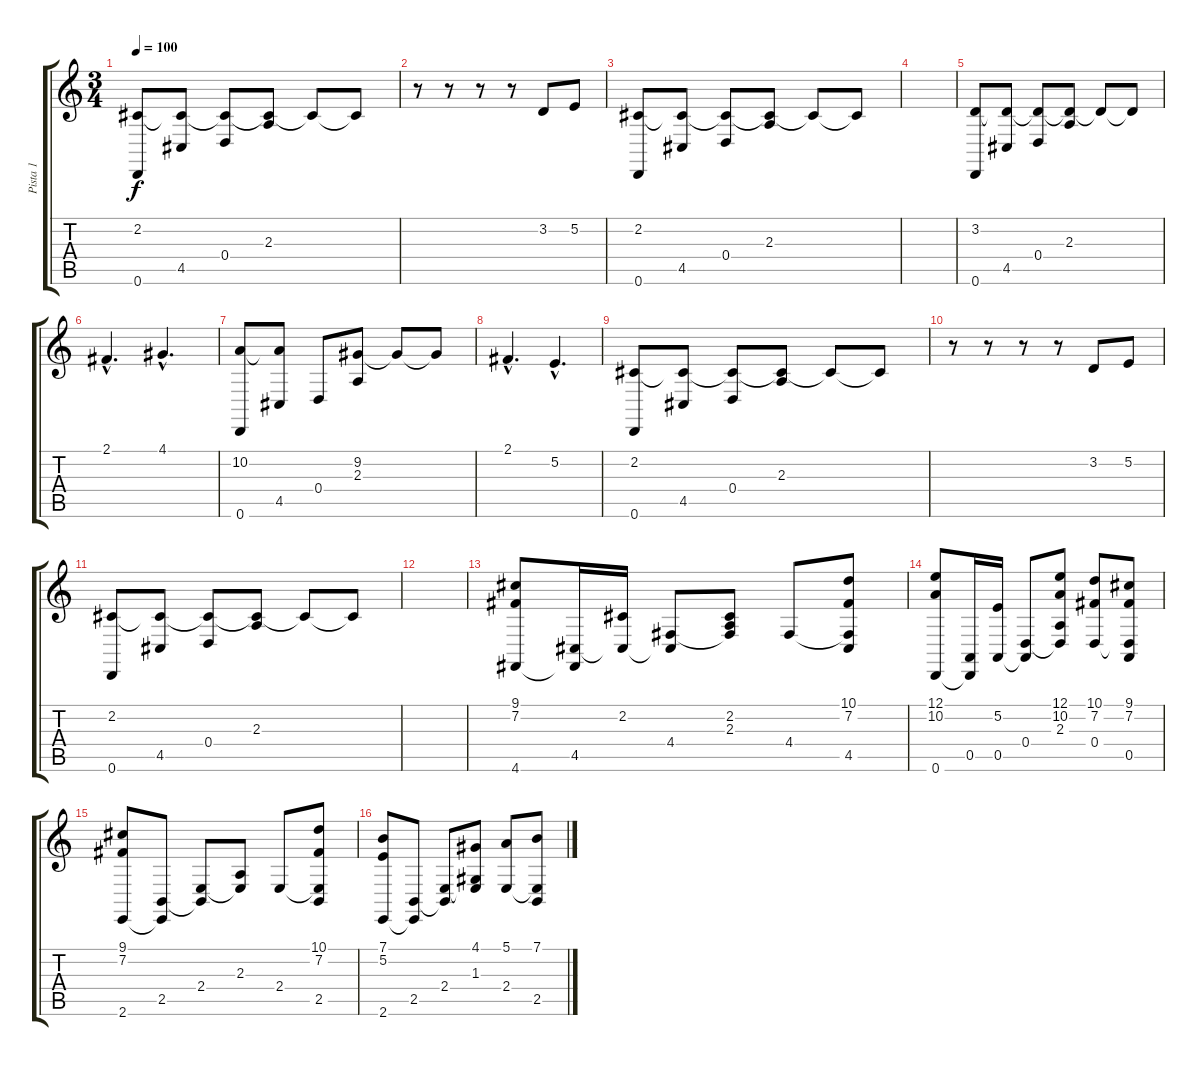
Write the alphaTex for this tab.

\track ("Pista 1" "Pista 1") {instrument acousticgrandpiano}
\staff {score tabs}
\tuning (E4 B3 G3 D3 A2 D2) {hide}
\ts (3 4)
\tempo 100
\clef g2
\ks c
(2.2 0.6).8{dy f} (2.2{t} 4.5).8 (2.2{t} 0.4).8 (2.2{t} 2.3).8 2.2{t}.8 2.2{t}.8 |
r.8 r.8 r.8 r.8 3.2.8 5.2.8 |
(2.2 0.6).8 (2.2{t} 4.5).8 (2.2{t} 0.4).8 (2.2{t} 2.3).8 2.2{t}.8 2.2{t}.8 |
|
(3.2 0.6).8 (3.2{t} 4.5).8 (3.2{t} 0.4).8 (3.2{t} 2.3).8 3.2{t}.8 3.2{t}.8 |
2.1{hac}.4{d} 4.1{hac}.4{d} |
(10.2 0.6).8 (10.2{t} 4.5).8 0.4.8 (9.2 2.3).8 9.2{t}.8 9.2{t}.8 |
2.1{hac}.4{d} 5.2{hac}.4{d} |
(2.2 0.6).8 (2.2{t} 4.5).8 (2.2{t} 0.4).8 (2.2{t} 2.3).8 2.2{t}.8 2.2{t}.8 |
r.8 r.8 r.8 r.8 3.2.8 5.2.8 |
(2.2 0.6).8 (2.2{t} 4.5).8 (2.2{t} 0.4).8 (2.2{t} 2.3).8 2.2{t}.8 2.2{t}.8 |
|
(9.1 7.2 4.6).8{volume 15} (4.5 4.6{t}).16 (2.2 4.5{t}).16 (4.4 4.5{t}).8 (2.2 2.3 4.4{t}).8 4.4.8 (10.1 7.2 4.4{t} 4.5).8 |
(12.1 10.2 0.6).8 (0.5 0.6{t}).16 (5.2 0.5).16 (0.4 0.5{t}).8 (12.1 10.2 2.3 0.4{t}).8 (10.1 7.2 0.4).8 (9.1 7.2 0.4{t} 0.5).8 |
(9.1 7.2 2.6).8 (2.5 2.6{t}).8 (2.4 2.5{t}).8 (2.3 2.4{t}).8 2.4.8 (10.1 7.2 2.4{t} 2.5).8 |
(7.1 5.2 2.6).8 (2.5 2.6{t}).8 (2.4 2.5{t}).8 (4.1 1.3 2.4{t}).8 (5.1 2.4).8 (7.1 2.4{t} 2.5).8
